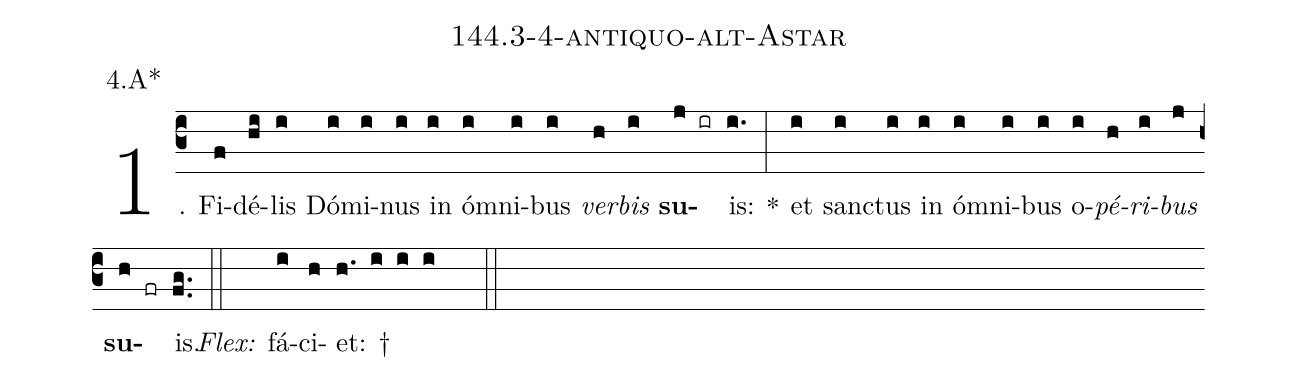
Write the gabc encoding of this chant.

name: 144.3-4-antiquo-alt-Astar;
annotation: 4.A*;
%%
(c3)1. Fi(f)dé(hi)lis(i) Dó(i)mi(i)nus(i) in(i) óm(i)ni(i)bus(i) <i>ver</i>(h)<i>bis</i>(i) <b>su</b>(j ir)is:(i.) *(:) et(i) sanc(i)tus(i) in(i) óm(i)ni(i)bus(i) o(i)<i>pé</i>(h)<i>ri</i>(i)<i>bus</i>(j) <b>su</b>(h fr)is.(fg..) (::)
<i>Flex:</i>()  fá(i)ci(h)et: †(h. i i i  ::)
